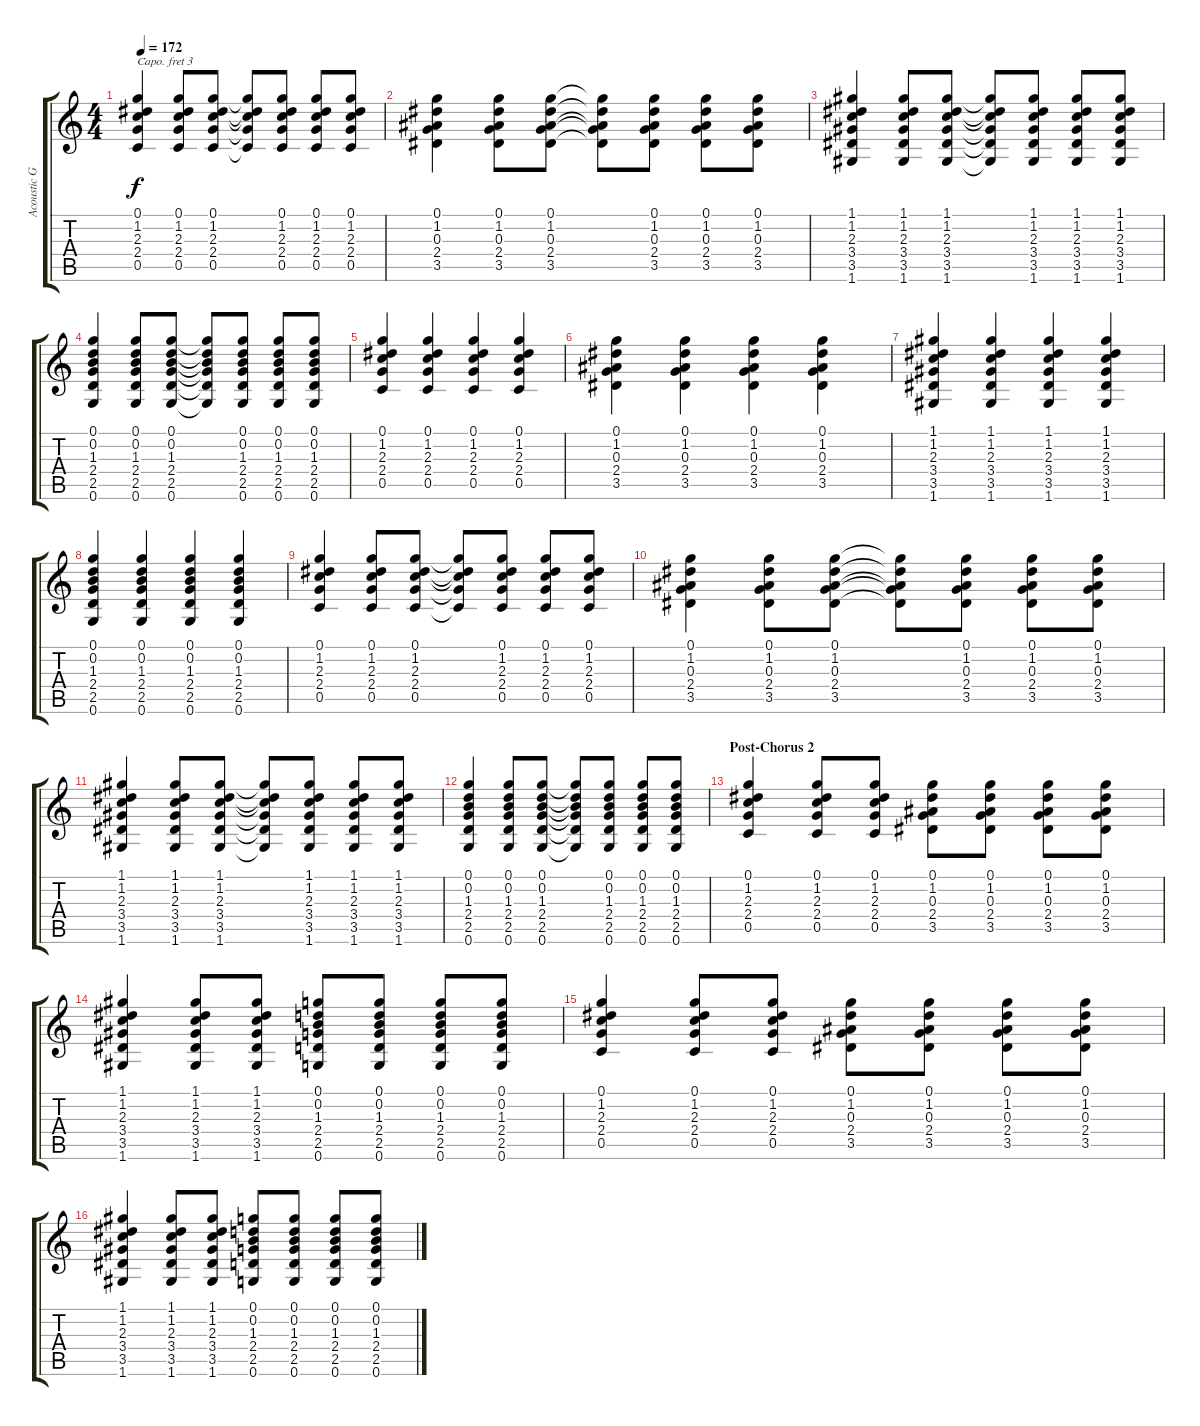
\track ("Acoustic Guitar (Capo 3rd fret)" "Acoustic G") {instrument acousticguitarsteel}
\staff {score tabs}
\capo 3
\tuning (E4 B3 G3 D3 A2 E2) {hide}
\ts (4 4)
\tempo 172
\clef g2
\ks c
(0.1 1.2 2.3 2.4 0.5).4{dy f} (0.1 1.2 2.3 2.4 0.5).8 (0.1 1.2 2.3 2.4 0.5).8 (0.1{t} 1.2{t} 2.3{t} 2.4{t} 0.5{t}).8 (0.1 1.2 2.3 2.4 0.5).8 (0.1 1.2 2.3 2.4 0.5).8 (0.1 1.2 2.3 2.4 0.5).8 |
(0.1 1.2 0.3 2.4 3.5).4 (0.1 1.2 0.3 2.4 3.5).8 (0.1 1.2 0.3 2.4 3.5).8 (0.1{t} 1.2{t} 0.3{t} 2.4{t} 3.5{t}).8 (0.1 1.2 0.3 2.4 3.5).8 (0.1 1.2 0.3 2.4 3.5).8 (0.1 1.2 0.3 2.4 3.5).8 |
(1.1 1.2 2.3 3.4 3.5 1.6).4 (1.1 1.2 2.3 3.4 3.5 1.6).8 (1.1 1.2 2.3 3.4 3.5 1.6).8 (1.1{t} 1.2{t} 2.3{t} 3.4{t} 3.5{t} 1.6{t}).8 (1.1 1.2 2.3 3.4 3.5 1.6).8 (1.1 1.2 2.3 3.4 3.5 1.6).8 (1.1 1.2 2.3 3.4 3.5 1.6).8 |
(0.1 0.2 1.3 2.4 2.5 0.6).4 (0.1 0.2 1.3 2.4 2.5 0.6).8 (0.1 0.2 1.3 2.4 2.5 0.6).8 (0.1{t} 0.2{t} 1.3{t} 2.4{t} 2.5{t} 0.6{t}).8 (0.1 0.2 1.3 2.4 2.5 0.6).8 (0.1 0.2 1.3 2.4 2.5 0.6).8 (0.1 0.2 1.3 2.4 2.5 0.6).8 |
(0.1 1.2 2.3 2.4 0.5).4 (0.1 1.2 2.3 2.4 0.5).4 (0.1 1.2 2.3 2.4 0.5).4 (0.1 1.2 2.3 2.4 0.5).4 |
(0.1 1.2 0.3 2.4 3.5).4 (0.1 1.2 0.3 2.4 3.5).4 (0.1 1.2 0.3 2.4 3.5).4 (0.1 1.2 0.3 2.4 3.5).4 |
(1.1 1.2 2.3 3.4 3.5 1.6).4 (1.1 1.2 2.3 3.4 3.5 1.6).4 (1.1 1.2 2.3 3.4 3.5 1.6).4 (1.1 1.2 2.3 3.4 3.5 1.6).4 |
(0.1 0.2 1.3 2.4 2.5 0.6).4 (0.1 0.2 1.3 2.4 2.5 0.6).4 (0.1 0.2 1.3 2.4 2.5 0.6).4 (0.1 0.2 1.3 2.4 2.5 0.6).4 |
(0.1 1.2 2.3 2.4 0.5).4 (0.1 1.2 2.3 2.4 0.5).8 (0.1 1.2 2.3 2.4 0.5).8 (0.1{t} 1.2{t} 2.3{t} 2.4{t} 0.5{t}).8 (0.1 1.2 2.3 2.4 0.5).8 (0.1 1.2 2.3 2.4 0.5).8 (0.1 1.2 2.3 2.4 0.5).8 |
(0.1 1.2 0.3 2.4 3.5).4 (0.1 1.2 0.3 2.4 3.5).8 (0.1 1.2 0.3 2.4 3.5).8 (0.1{t} 1.2{t} 0.3{t} 2.4{t} 3.5{t}).8 (0.1 1.2 0.3 2.4 3.5).8 (0.1 1.2 0.3 2.4 3.5).8 (0.1 1.2 0.3 2.4 3.5).8 |
(1.1 1.2 2.3 3.4 3.5 1.6).4 (1.1 1.2 2.3 3.4 3.5 1.6).8 (1.1 1.2 2.3 3.4 3.5 1.6).8 (1.1{t} 1.2{t} 2.3{t} 3.4{t} 3.5{t} 1.6{t}).8 (1.1 1.2 2.3 3.4 3.5 1.6).8 (1.1 1.2 2.3 3.4 3.5 1.6).8 (1.1 1.2 2.3 3.4 3.5 1.6).8 |
(0.1 0.2 1.3 2.4 2.5 0.6).4 (0.1 0.2 1.3 2.4 2.5 0.6).8 (0.1 0.2 1.3 2.4 2.5 0.6).8 (0.1{t} 0.2{t} 1.3{t} 2.4{t} 2.5{t} 0.6{t}).8 (0.1 0.2 1.3 2.4 2.5 0.6).8 (0.1 0.2 1.3 2.4 2.5 0.6).8 (0.1 0.2 1.3 2.4 2.5 0.6).8 |
\section ("" "Post-Chorus 2")
(0.1 1.2 2.3 2.4 0.5).4 (0.1 1.2 2.3 2.4 0.5).8 (0.1 1.2 2.3 2.4 0.5).8 (0.1 1.2 0.3 2.4 3.5).8 (0.1 1.2 0.3 2.4 3.5).8 (0.1 1.2 0.3 2.4 3.5).8 (0.1 1.2 0.3 2.4 3.5).8 |
(1.1 1.2 2.3 3.4 3.5 1.6).4 (1.1 1.2 2.3 3.4 3.5 1.6).8 (1.1 1.2 2.3 3.4 3.5 1.6).8 (0.1 0.2 1.3 2.4 2.5 0.6).8 (0.1 0.2 1.3 2.4 2.5 0.6).8 (0.1 0.2 1.3 2.4 2.5 0.6).8 (0.1 0.2 1.3 2.4 2.5 0.6).8 |
(0.1 1.2 2.3 2.4 0.5).4 (0.1 1.2 2.3 2.4 0.5).8 (0.1 1.2 2.3 2.4 0.5).8 (0.1 1.2 0.3 2.4 3.5).8 (0.1 1.2 0.3 2.4 3.5).8 (0.1 1.2 0.3 2.4 3.5).8 (0.1 1.2 0.3 2.4 3.5).8 |
(1.1 1.2 2.3 3.4 3.5 1.6).4 (1.1 1.2 2.3 3.4 3.5 1.6).8 (1.1 1.2 2.3 3.4 3.5 1.6).8 (0.1 0.2 1.3 2.4 2.5 0.6).8 (0.1 0.2 1.3 2.4 2.5 0.6).8 (0.1 0.2 1.3 2.4 2.5 0.6).8 (0.1 0.2 1.3 2.4 2.5 0.6).8
